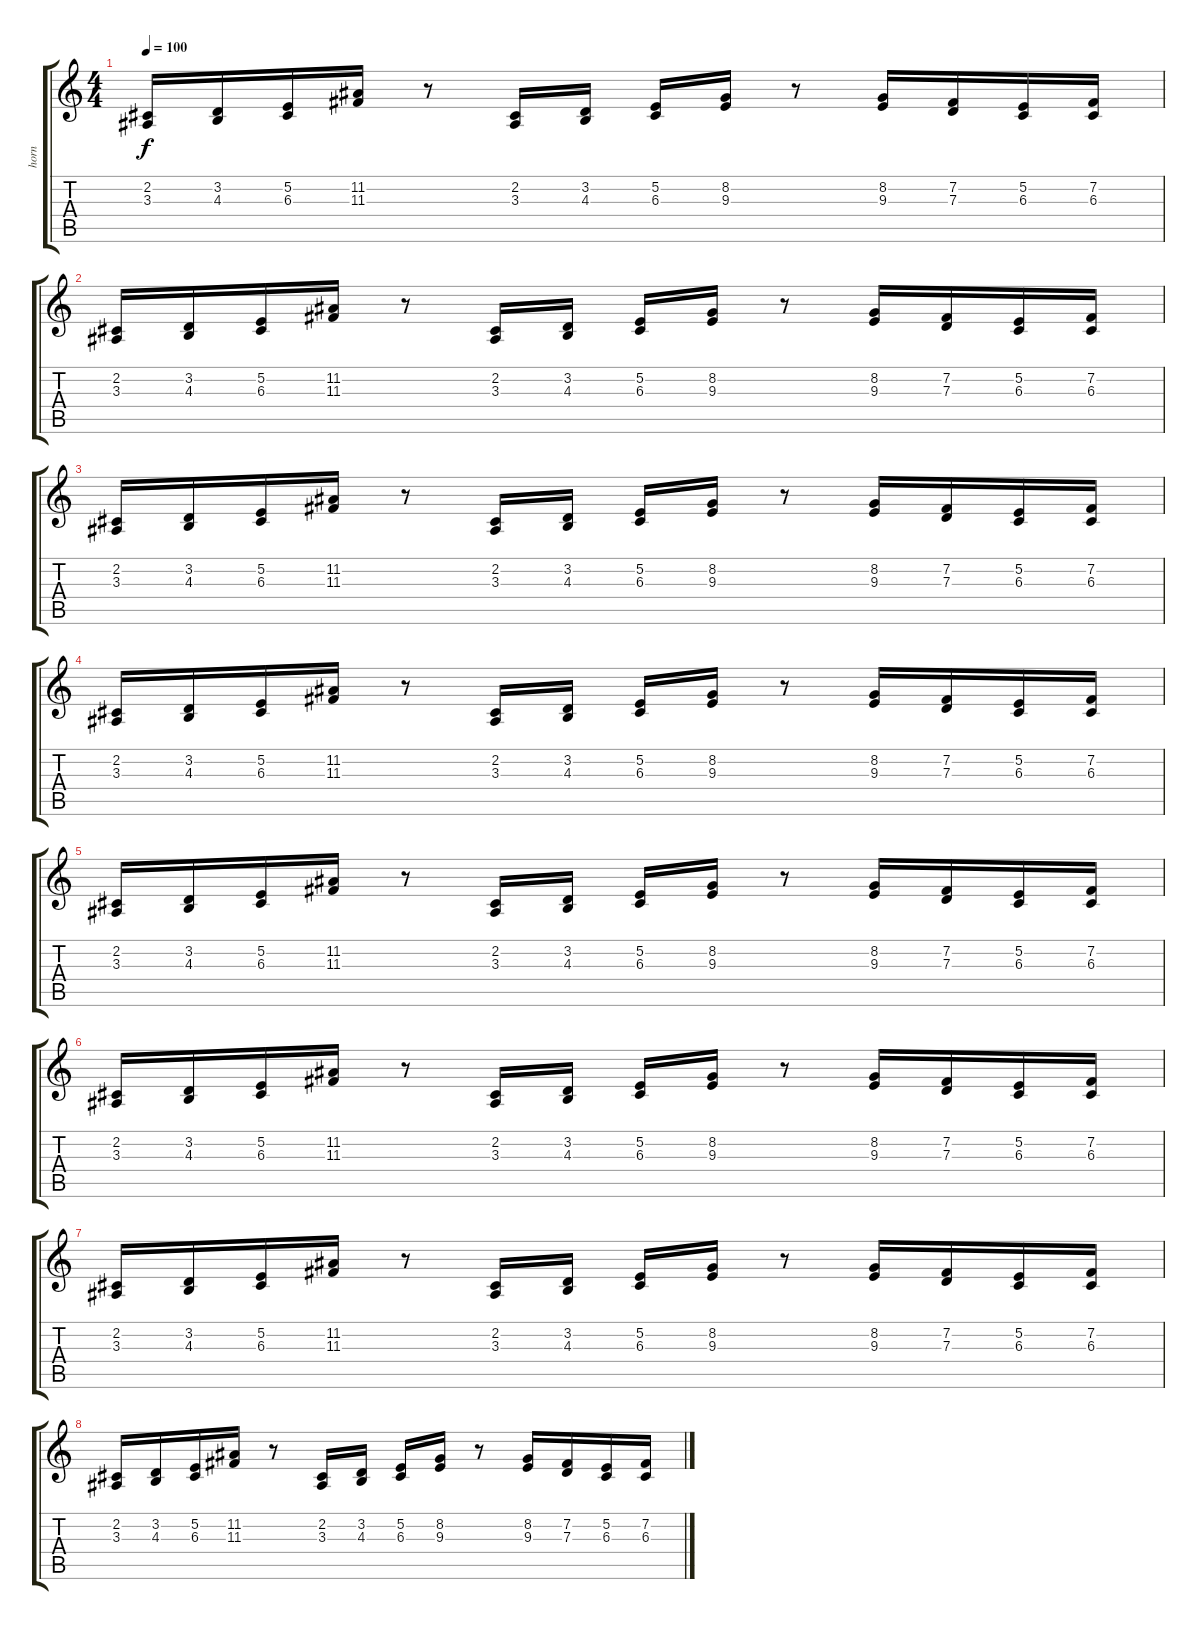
\track ("horn" "horn") {instrument frenchhorn}
\staff {score tabs}
\tuning (E4 B3 G3 D3 A2 E2) {hide}
\ts (4 4)
\tempo 100
\clef g2
\ks c
(2.2 3.3).16{dy f} (3.2 4.3).16 (5.2 6.3).16 (11.2 11.3).16 r.8 (2.2 3.3).16 (3.2 4.3).16 (5.2 6.3).16 (8.2 9.3).16 r.8 (8.2 9.3).16 (7.2 7.3).16 (5.2 6.3).16 (7.2 6.3).16 |
(2.2 3.3).16 (3.2 4.3).16 (5.2 6.3).16 (11.2 11.3).16 r.8 (2.2 3.3).16 (3.2 4.3).16 (5.2 6.3).16 (8.2 9.3).16 r.8 (8.2 9.3).16 (7.2 7.3).16 (5.2 6.3).16 (7.2 6.3).16 |
(2.2 3.3).16 (3.2 4.3).16 (5.2 6.3).16 (11.2 11.3).16 r.8 (2.2 3.3).16 (3.2 4.3).16 (5.2 6.3).16 (8.2 9.3).16 r.8 (8.2 9.3).16 (7.2 7.3).16 (5.2 6.3).16 (7.2 6.3).16 |
(2.2 3.3).16 (3.2 4.3).16 (5.2 6.3).16 (11.2 11.3).16 r.8 (2.2 3.3).16 (3.2 4.3).16 (5.2 6.3).16 (8.2 9.3).16 r.8 (8.2 9.3).16 (7.2 7.3).16 (5.2 6.3).16 (7.2 6.3).16 |
(2.2 3.3).16 (3.2 4.3).16 (5.2 6.3).16 (11.2 11.3).16 r.8 (2.2 3.3).16 (3.2 4.3).16 (5.2 6.3).16 (8.2 9.3).16 r.8 (8.2 9.3).16 (7.2 7.3).16 (5.2 6.3).16 (7.2 6.3).16 |
(2.2 3.3).16 (3.2 4.3).16 (5.2 6.3).16 (11.2 11.3).16 r.8 (2.2 3.3).16 (3.2 4.3).16 (5.2 6.3).16 (8.2 9.3).16 r.8 (8.2 9.3).16 (7.2 7.3).16 (5.2 6.3).16 (7.2 6.3).16 |
(2.2 3.3).16 (3.2 4.3).16 (5.2 6.3).16 (11.2 11.3).16 r.8 (2.2 3.3).16 (3.2 4.3).16 (5.2 6.3).16 (8.2 9.3).16 r.8 (8.2 9.3).16 (7.2 7.3).16 (5.2 6.3).16 (7.2 6.3).16 |
(2.2 3.3).16 (3.2 4.3).16 (5.2 6.3).16 (11.2 11.3).16 r.8 (2.2 3.3).16 (3.2 4.3).16 (5.2 6.3).16 (8.2 9.3).16 r.8 (8.2 9.3).16 (7.2 7.3).16 (5.2 6.3).16 (7.2 6.3).16
